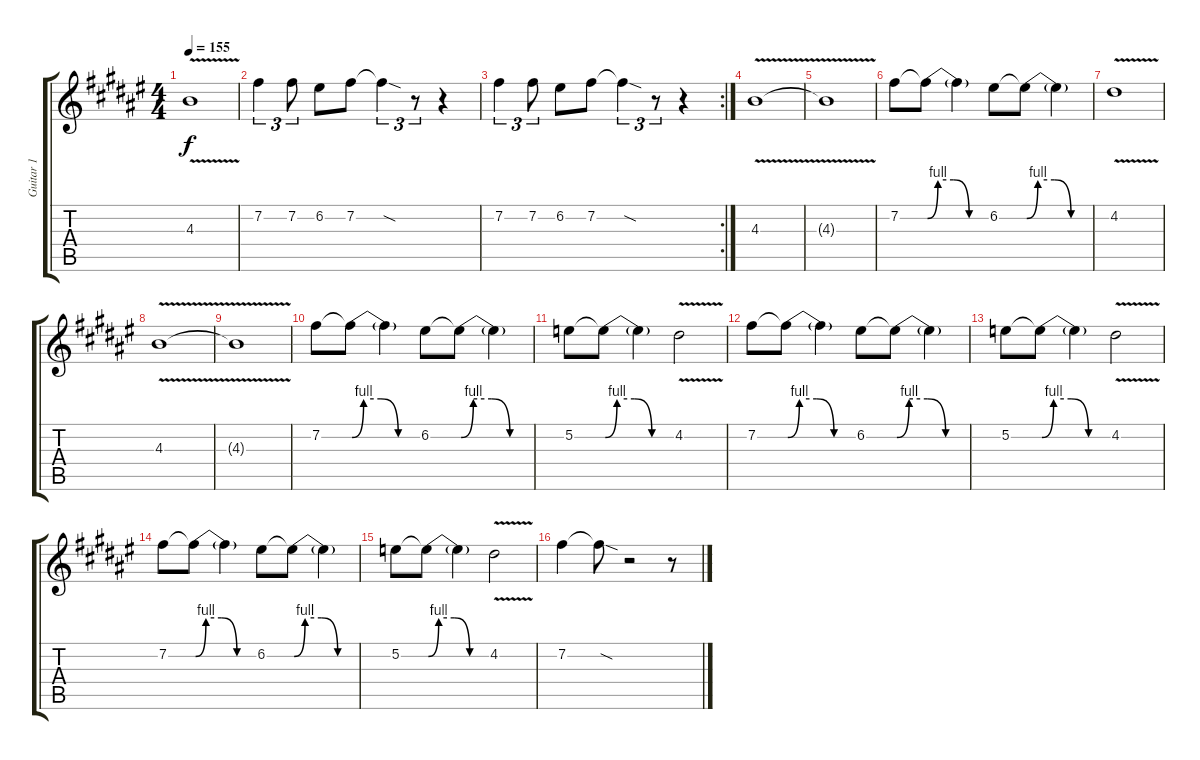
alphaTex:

\track ("Guitar 1" "Guitar 1") {instrument distortionguitar}
\staff {score tabs}
\tuning (E4 B3 G3 D3 A2 E2) {hide}
\ts (4 4)
\tempo 155
\clef g2
\ks d#minor
4.3{v t}.1{dy f} |
7.2.4{tu (3 2)} 7.2.8{tu (3 2)} 6.2.8 7.2.8 7.2{sod t}.4{tu (3 2)} r.8{tu (3 2)} r.4 |
\rc 2
7.2.4{tu (3 2)} 7.2.8{tu (3 2)} 6.2.8 7.2.8 7.2{sod t}.4{tu (3 2)} r.8{tu (3 2)} r.4 |
\ks f#
4.3{v}.1 |
\ks d#minor
4.3{v t}.1 |
7.2.8 7.2{be (custom 0 0 10 4 25 4 40 0 60 0) t}.8 7.2{t}.4 6.2.8 6.2{be (custom 0 0 10 4 25 4 40 0 60 0) t}.8 6.2{t}.4 |
4.2{v}.1 |
\ks f#
4.3{v}.1 |
\ks d#minor
4.3{v t}.1 |
7.2.8 7.2{be (custom 0 0 10 4 25 4 40 0 60 0) t}.8 7.2{t}.4 6.2.8 6.2{be (custom 0 0 10 4 25 4 40 0 60 0) t}.8 6.2{t}.4 |
5.2.8 5.2{be (custom 0 0 10 4 25 4 40 0 60 0) t}.8 5.2{t}.4 4.2{v}.2 |
\ks f#
7.2.8 7.2{be (custom 0 0 10 4 25 4 40 0 60 0) t}.8 7.2{t}.4 6.2.8 6.2{be (custom 0 0 10 4 25 4 40 0 60 0) t}.8 6.2{t}.4 |
\ks d#minor
5.2.8 5.2{be (custom 0 0 10 4 25 4 40 0 60 0) t}.8 5.2{t}.4 4.2{v}.2 |
7.2.8 7.2{be (custom 0 0 10 4 25 4 40 0 60 0) t}.8 7.2{t}.4 6.2.8 6.2{be (custom 0 0 10 4 25 4 40 0 60 0) t}.8 6.2{t}.4 |
5.2.8 5.2{be (custom 0 0 10 4 25 4 40 0 60 0) t}.8 5.2{t}.4 4.2{v}.2 |
\ks f#
7.2.4 7.2{sod t}.8 r.2 r.8
